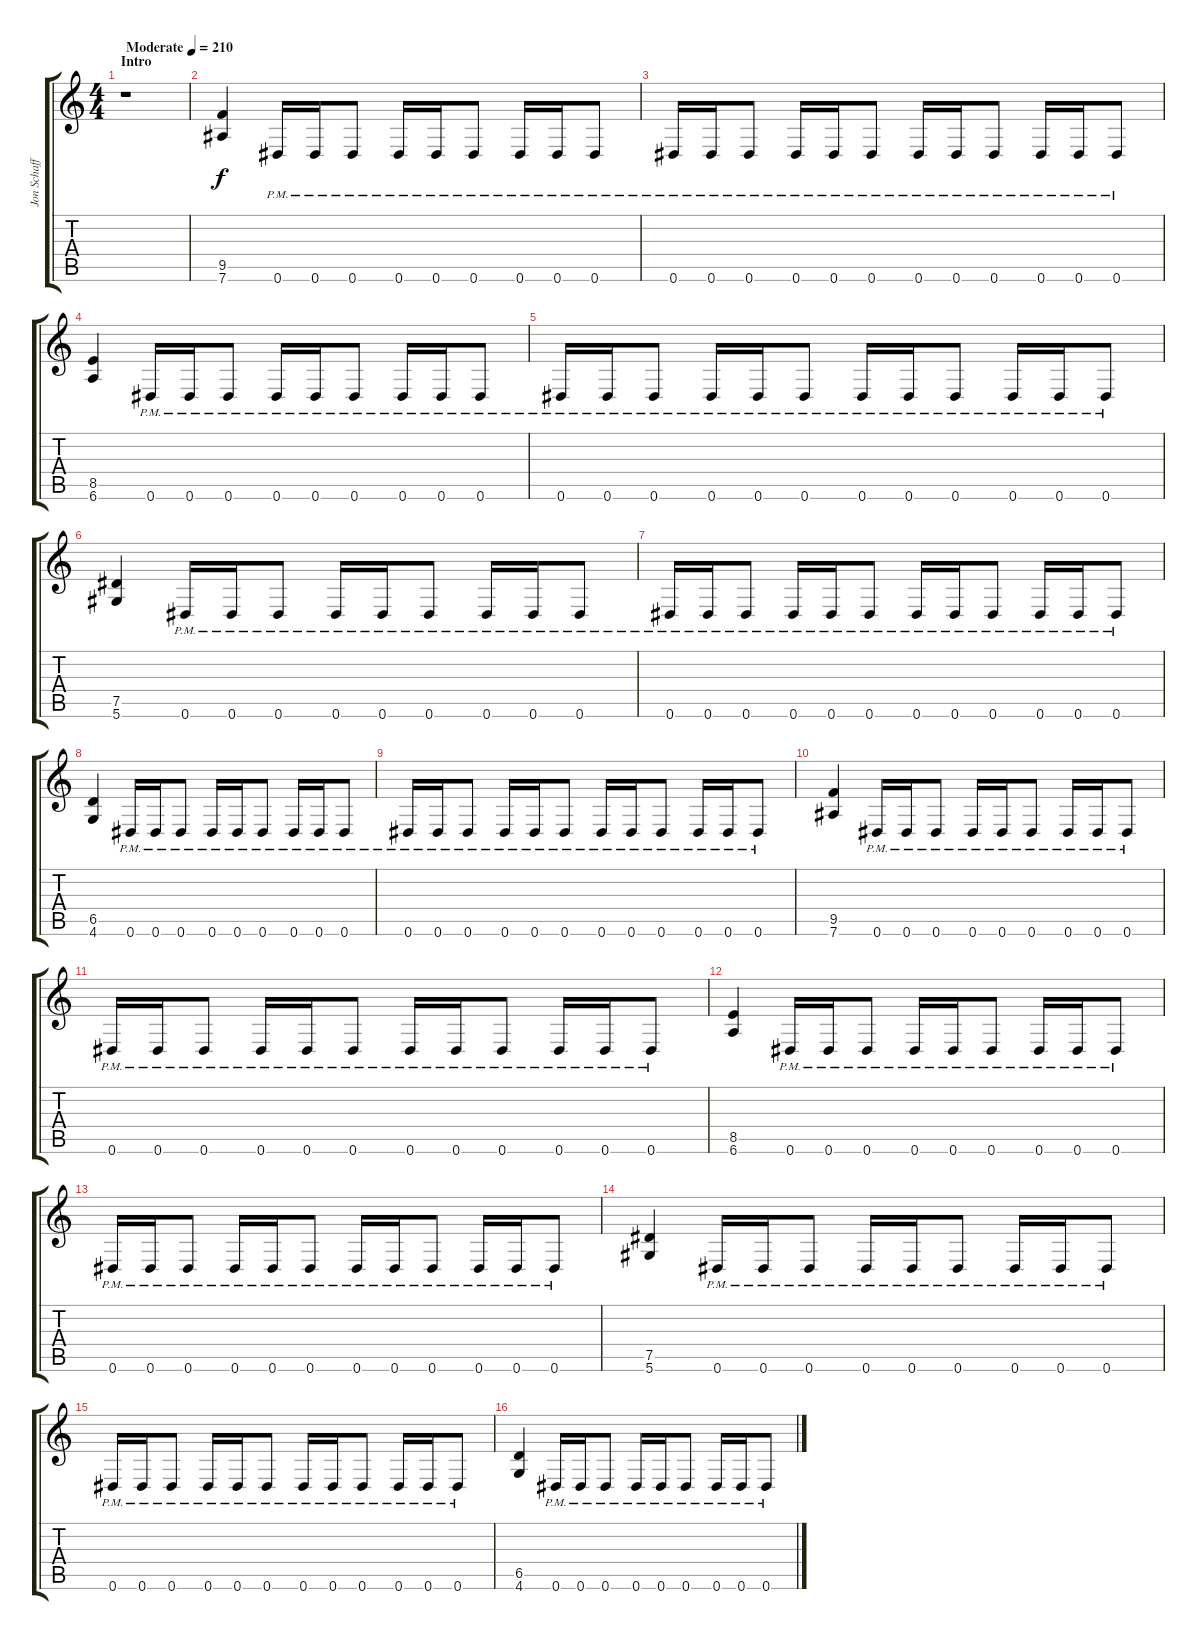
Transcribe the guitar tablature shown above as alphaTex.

\track ("Jon Schaffer" "Jon Schaff") {instrument distortionguitar}
\staff {score tabs}
\tuning (Eb4 Bb3 Gb3 Db3 Ab2 Eb2) {hide}
\ts (4 4)
\section ("" "Intro")
\tempo (210 "Moderate")
\clef g2
\ks c
r.1{dy f instrument distortionguitar} |
(9.5 7.6).4 0.6{pm}.16 0.6{pm}.16 0.6{pm}.8 0.6{pm}.16 0.6{pm}.16 0.6{pm}.8 0.6{pm}.16 0.6{pm}.16 0.6{pm}.8 |
0.6{pm}.16 0.6{pm}.16 0.6{pm}.8 0.6{pm}.16 0.6{pm}.16 0.6{pm}.8 0.6{pm}.16 0.6{pm}.16 0.6{pm}.8 0.6{pm}.16 0.6{pm}.16 0.6{pm}.8 |
(8.5 6.6).4 0.6{pm}.16 0.6{pm}.16 0.6{pm}.8 0.6{pm}.16 0.6{pm}.16 0.6{pm}.8 0.6{pm}.16 0.6{pm}.16 0.6{pm}.8 |
0.6{pm}.16 0.6{pm}.16 0.6{pm}.8 0.6{pm}.16 0.6{pm}.16 0.6{pm}.8 0.6{pm}.16 0.6{pm}.16 0.6{pm}.8 0.6{pm}.16 0.6{pm}.16 0.6{pm}.8 |
(7.5 5.6).4 0.6{pm}.16 0.6{pm}.16 0.6{pm}.8 0.6{pm}.16 0.6{pm}.16 0.6{pm}.8 0.6{pm}.16 0.6{pm}.16 0.6{pm}.8 |
0.6{pm}.16 0.6{pm}.16 0.6{pm}.8 0.6{pm}.16 0.6{pm}.16 0.6{pm}.8 0.6{pm}.16 0.6{pm}.16 0.6{pm}.8 0.6{pm}.16 0.6{pm}.16 0.6{pm}.8 |
(6.5 4.6).4 0.6{pm}.16 0.6{pm}.16 0.6{pm}.8 0.6{pm}.16 0.6{pm}.16 0.6{pm}.8 0.6{pm}.16 0.6{pm}.16 0.6{pm}.8 |
0.6{pm}.16 0.6{pm}.16 0.6{pm}.8 0.6{pm}.16 0.6{pm}.16 0.6{pm}.8 0.6{pm}.16 0.6{pm}.16 0.6{pm}.8 0.6{pm}.16 0.6{pm}.16 0.6{pm}.8 |
(9.5 7.6).4 0.6{pm}.16 0.6{pm}.16 0.6{pm}.8 0.6{pm}.16 0.6{pm}.16 0.6{pm}.8 0.6{pm}.16 0.6{pm}.16 0.6{pm}.8 |
0.6{pm}.16 0.6{pm}.16 0.6{pm}.8 0.6{pm}.16 0.6{pm}.16 0.6{pm}.8 0.6{pm}.16 0.6{pm}.16 0.6{pm}.8 0.6{pm}.16 0.6{pm}.16 0.6{pm}.8 |
(8.5 6.6).4 0.6{pm}.16 0.6{pm}.16 0.6{pm}.8 0.6{pm}.16 0.6{pm}.16 0.6{pm}.8 0.6{pm}.16 0.6{pm}.16 0.6{pm}.8 |
0.6{pm}.16 0.6{pm}.16 0.6{pm}.8 0.6{pm}.16 0.6{pm}.16 0.6{pm}.8 0.6{pm}.16 0.6{pm}.16 0.6{pm}.8 0.6{pm}.16 0.6{pm}.16 0.6{pm}.8 |
(7.5 5.6).4 0.6{pm}.16 0.6{pm}.16 0.6{pm}.8 0.6{pm}.16 0.6{pm}.16 0.6{pm}.8 0.6{pm}.16 0.6{pm}.16 0.6{pm}.8 |
0.6{pm}.16 0.6{pm}.16 0.6{pm}.8 0.6{pm}.16 0.6{pm}.16 0.6{pm}.8 0.6{pm}.16 0.6{pm}.16 0.6{pm}.8 0.6{pm}.16 0.6{pm}.16 0.6{pm}.8 |
(6.5 4.6).4 0.6{pm}.16 0.6{pm}.16 0.6{pm}.8 0.6{pm}.16 0.6{pm}.16 0.6{pm}.8 0.6{pm}.16 0.6{pm}.16 0.6{pm}.8
